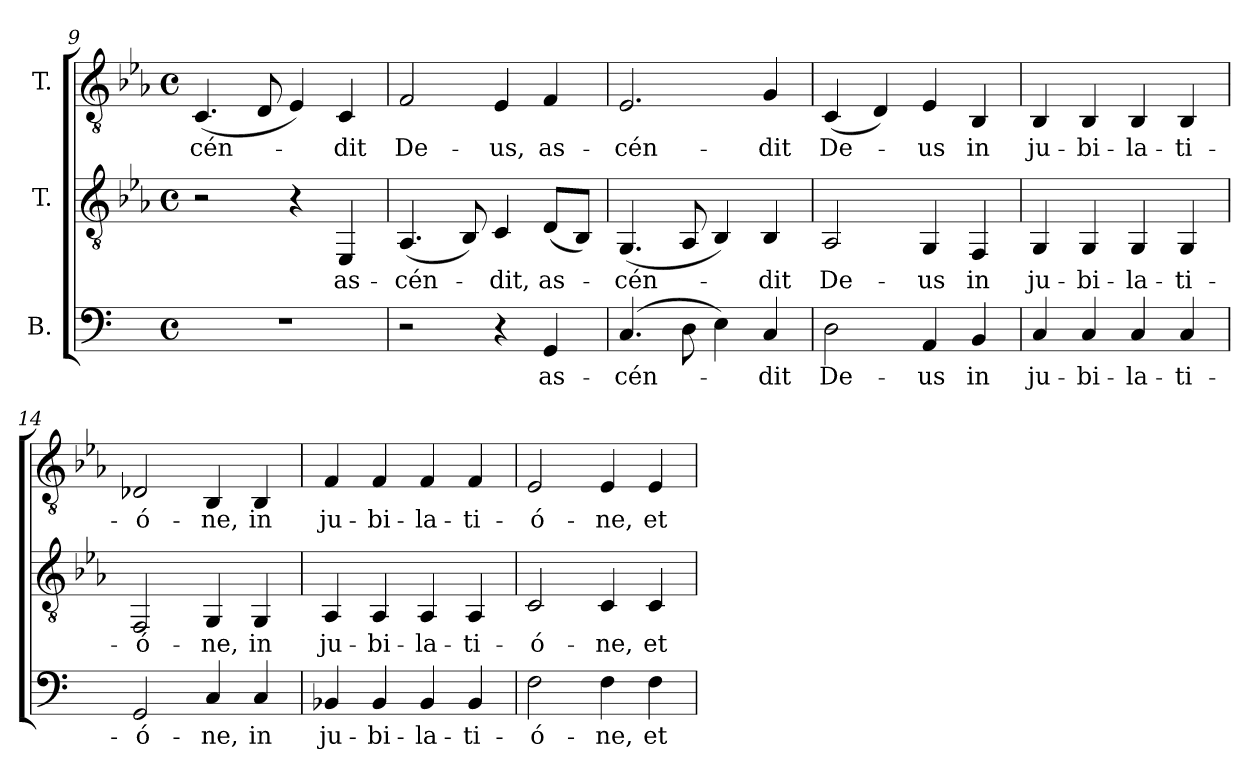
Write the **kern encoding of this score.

**kern	**text	**kern	**text	**kern	**text
*part3	*part3	*part2	*part2	*part1	*part1
*staff3	*staff3	*staff2	*staff2	*staff1	*staff1
*I"B.	*	*I"T.	*	*I"T.	*
*clefF4	*	*clefGv2	*	*clefGv2	*
*	*	*ITrd2c3	*	*ITrd2c3	*
*k[]	*	*k[]	*	*k[]	*
*C:	*	*C:	*	*C:	*
*M4/4	*	*M4/4	*	*M4/4	*
*met(c)	*	*met(c)	*	*met(c)	*
=9	=9	=9	=9	=9	=9
!	!	!	!	!	!LO:LY:b:color=#000000
1r	.	2r	.	(4.AAi/	-cén-
.	.	.	.	8BBi/	.
.	.	4r	.	4Ci/)	.
!	!	!	!LO:LY:b:color=#000000	!	!
!	!	!	!	!	!LO:LY:b:color=#000000
.	.	4CCi/	as-	4AAi/	-dit
=10	=10	=10	=10	=10	=10
!	!	!	!LO:LY:b:color=#000000	!	!
!	!	!	!	!	!LO:LY:b:color=#000000
2r	.	(4.FFi/	-cén-	2Di/	De-
.	.	8GGi/)	.	.	.
!	!	!	!LO:LY:b:color=#000000	!	!
!	!	!	!	!	!LO:LY:b:color=#000000
4r	.	4AAi/	-dit,	4Ci/	-us,
!	!LO:LY:b:color=#000000	!	!	!	!
!	!	!	!LO:LY:b:color=#000000	!	!
!	!	!	!	!	!LO:LY:b:color=#000000
4GGi/	as-	(8BBi/L	as-	4Di/	as-
.	.	8GGi/J)	.	.	.
=11	=11	=11	=11	=11	=11
!	!LO:LY:b:color=#000000	!	!	!	!
!	!	!	!LO:LY:b:color=#000000	!	!
!	!	!	!	!	!LO:LY:b:color=#000000
(4.Ci/	-cén-	(4.EEi/	-cén-	2.Ci/	-cén-
8Di\	.	8FFi/	.	.	.
4Ei\)	.	4GGi/)	.	.	.
!	!LO:LY:b:color=#000000	!	!	!	!
!	!	!	!LO:LY:b:color=#000000	!	!
!	!	!	!	!	!LO:LY:b:color=#000000
4Ci/	-dit	4GGi/	-dit	4Ei/	-dit
=12	=12	=12	=12	=12	=12
!	!LO:LY:b:color=#000000	!	!	!	!
!	!	!	!LO:LY:b:color=#000000	!	!
!	!	!	!	!	!LO:LY:b:color=#000000
2Di\	De-	2FFi/	De-	(4AAi/	De-
.	.	.	.	4BBi/)	.
!	!LO:LY:b:color=#000000	!	!	!	!
!	!	!	!LO:LY:b:color=#000000	!	!
!	!	!	!	!	!LO:LY:b:color=#000000
4AAi/	-us	4EEi/	-us	4Ci/	-us
!	!LO:LY:b:color=#000000	!	!	!	!
!	!	!	!LO:LY:b:color=#000000	!	!
!	!	!	!	!	!LO:LY:b:color=#000000
4BBi/	in	4DDi/	in	4GGi/	in
!!LO:LB:g=z
=13	=13	=13	=13	=13	=13
!	!LO:LY:b:color=#000000	!	!	!	!
!	!	!	!LO:LY:b:color=#000000	!	!
!	!	!	!	!	!LO:LY:b:color=#000000
4Ci/	ju-	4EEi/	ju-	4GGi/	ju-
!	!LO:LY:b:color=#000000	!	!	!	!
!	!	!	!LO:LY:b:color=#000000	!	!
!	!	!	!	!	!LO:LY:b:color=#000000
4Ci/	-bi-	4EEi/	-bi-	4GGi/	-bi-
!	!LO:LY:b:color=#000000	!	!	!	!
!	!	!	!LO:LY:b:color=#000000	!	!
!	!	!	!	!	!LO:LY:b:color=#000000
4Ci/	-la-	4EEi/	-la-	4GGi/	-la-
!	!LO:LY:b:color=#000000	!	!	!	!
!	!	!	!LO:LY:b:color=#000000	!	!
!	!	!	!	!	!LO:LY:b:color=#000000
4Ci/	-ti-	4EEi/	-ti-	4GGi/	-ti-
=14	=14	=14	=14	=14	=14
!	!LO:LY:b:color=#000000	!	!	!	!
!	!	!	!LO:LY:b:color=#000000	!	!
!	!	!	!	!	!LO:LY:b:color=#000000
2GGi/	-ó-	2DDi/	-ó-	2BB-Xi/	-ó-
!	!LO:LY:b:color=#000000	!	!	!	!
!	!	!	!LO:LY:b:color=#000000	!	!
!	!	!	!	!	!LO:LY:b:color=#000000
4Ci/	-ne,	4EEi/	-ne,	4GGi/	-ne,
!	!LO:LY:b:color=#000000	!	!	!	!
!	!	!	!LO:LY:b:color=#000000	!	!
!	!	!	!	!	!LO:LY:b:color=#000000
4Ci/	in	4EEi/	in	4GGi/	in
=15	=15	=15	=15	=15	=15
!	!LO:LY:b:color=#000000	!	!	!	!
!	!	!	!LO:LY:b:color=#000000	!	!
!	!	!	!	!	!LO:LY:b:color=#000000
4BB-Xi/	ju-	4FFi/	ju-	4Di/	ju-
!	!LO:LY:b:color=#000000	!	!	!	!
!	!	!	!LO:LY:b:color=#000000	!	!
!	!	!	!	!	!LO:LY:b:color=#000000
4BB-i/	-bi-	4FFi/	-bi-	4Di/	-bi-
!	!LO:LY:b:color=#000000	!	!	!	!
!	!	!	!LO:LY:b:color=#000000	!	!
!	!	!	!	!	!LO:LY:b:color=#000000
4BB-i/	-la-	4FFi/	-la-	4Di/	-la-
!	!LO:LY:b:color=#000000	!	!	!	!
!	!	!	!LO:LY:b:color=#000000	!	!
!	!	!	!	!	!LO:LY:b:color=#000000
4BB-i/	-ti-	4FFi/	-ti-	4Di/	-ti-
=16	=16	=16	=16	=16	=16
!	!LO:LY:b:color=#000000	!	!	!	!
!	!	!	!LO:LY:b:color=#000000	!	!
!	!	!	!	!	!LO:LY:b:color=#000000
2Fi\	-ó-	2AAi/	-ó-	2Ci/	-ó-
!	!LO:LY:b:color=#000000	!	!	!	!
!	!	!	!LO:LY:b:color=#000000	!	!
!	!	!	!	!	!LO:LY:b:color=#000000
4Fi\	-ne,	4AAi/	-ne,	4Ci/	-ne,
!	!LO:LY:b:color=#000000	!	!	!	!
!	!	!	!LO:LY:b:color=#000000	!	!
!	!	!	!	!	!LO:LY:b:color=#000000
4Fi\	et	4AAi/	et	4Ci/	et
=	=	=	=	=	=
*-	*-	*-	*-	*-	*-
